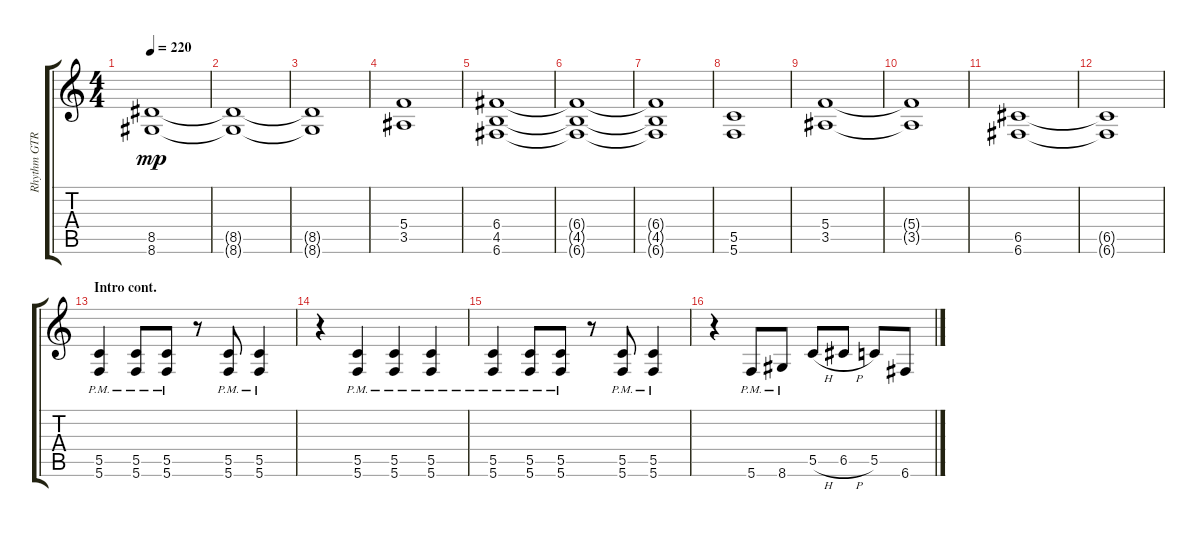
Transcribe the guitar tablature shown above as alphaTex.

\track ("Rhythm GTR 2" "Rhythm GTR") {instrument distortionguitar}
\staff {score tabs}
\tuning (D4 A3 F3 C3 G2 C2) {hide}
\ts (4 4)
\tempo 220
\clef g2
\ks aminor
(8.5 8.6).1{dy mp} |
(8.5{t} 8.6{t}).1 |
(8.5{t} 8.6{t}).1 |
(5.4 3.5).1 |
(6.4 4.5 6.6).1 |
(6.4{t} 4.5{t} 6.6{t}).1 |
(6.4{t} 4.5{t} 6.6{t}).1 |
(5.5 5.6).1 |
(5.4 3.5).1 |
(5.4{t} 3.5{t}).1 |
(6.5 6.6).1 |
(6.5{t} 6.6{t}).1 |
\section ("" "Intro cont.")
(5.5{pm} 5.6{pm}).4 (5.5{pm} 5.6{pm}).8 (5.5{pm} 5.6{pm}).8 r.8 (5.5{pm} 5.6{pm}).8 (5.5{pm} 5.6{pm}).4 |
r.4 (5.5{pm} 5.6{pm}).4 (5.5{pm} 5.6{pm}).4 (5.5{pm} 5.6{pm}).4 |
(5.5{pm} 5.6{pm}).4 (5.5{pm} 5.6{pm}).8 (5.5{pm} 5.6{pm}).8 r.8 (5.5{pm} 5.6{pm}).8 (5.5{pm} 5.6{pm}).4 |
r.4 5.6{pm}.8 8.6{pm}.8 5.5{h}.8 6.5{h}.8 5.5.8 6.6.8
